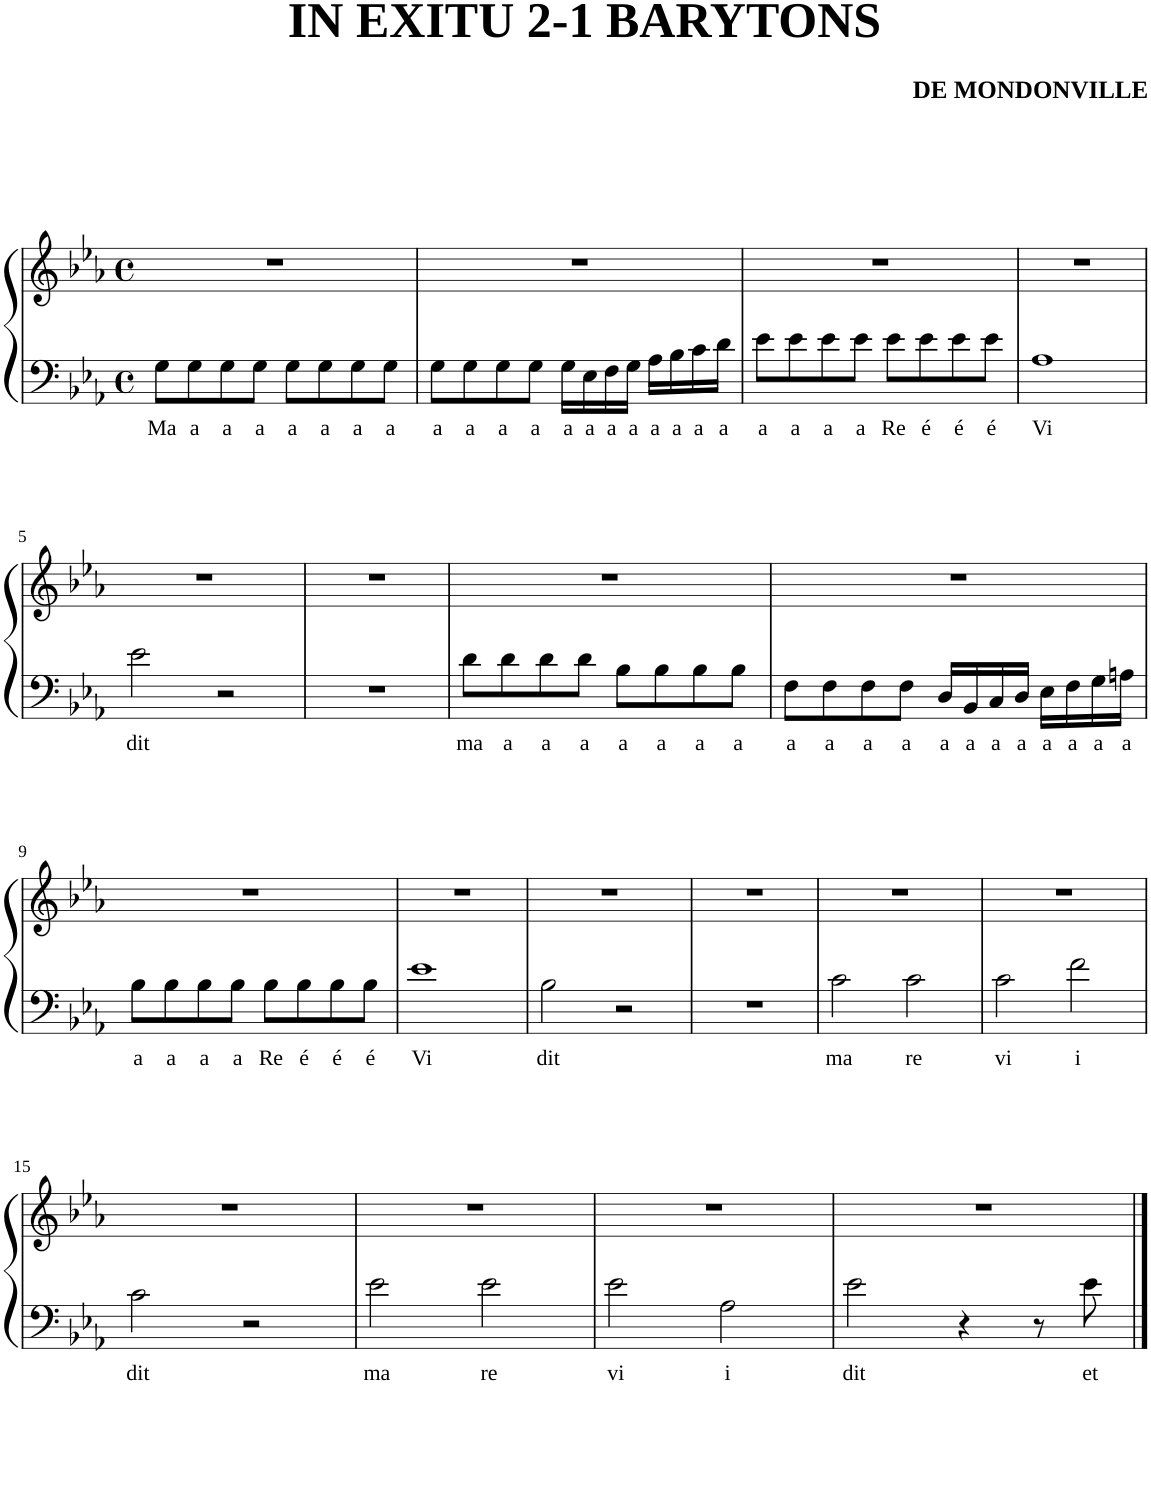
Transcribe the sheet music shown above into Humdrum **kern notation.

**kern	**text	**kern
*part1	*part1	*part1
*staff2	*staff2	*staff1
*I"Piano	*	*
*I'Pno	*	*
*clefF4	*	*clefG2
*k[b-e-a-]	*	*k[b-e-a-]
*E-:	*	*E-:
*M4/4	*	*M4/4
*met(c)	*	*met(c)
=1	=1	=1
!	!LO:LY:b	!
8G\L	Ma	1r
!	!LO:LY:b	!
8G\	a	.
!	!LO:LY:b	!
8G\	a	.
!	!LO:LY:b	!
8G\J	a	.
!	!LO:LY:b	!
8G\L	a	.
!	!LO:LY:b	!
8G\	a	.
!	!LO:LY:b	!
8G\	a	.
!	!LO:LY:b	!
8G\J	a	.
=2	=2	=2
!	!LO:LY:b	!
8G\L	a	1r
!	!LO:LY:b	!
8G\	a	.
!	!LO:LY:b	!
8G\	a	.
!	!LO:LY:b	!
8G\J	a	.
!	!LO:LY:b	!
16G\LL	a	.
!	!LO:LY:b	!
16E-\	a	.
!	!LO:LY:b	!
16F\	a	.
!	!LO:LY:b	!
16G\JJ	a	.
!	!LO:LY:b	!
16A-\LL	a	.
!	!LO:LY:b	!
16B-\	a	.
!	!LO:LY:b	!
16c\	a	.
!	!LO:LY:b	!
16d\JJ	a	.
=3	=3	=3
!	!LO:LY:b	!
8e-\L	a	1r
!	!LO:LY:b	!
8e-\	a	.
!	!LO:LY:b	!
8e-\	a	.
!	!LO:LY:b	!
8e-\J	a	.
!	!LO:LY:b	!
8e-\L	Re	.
!	!LO:LY:b	!
8e-\	é	.
!	!LO:LY:b	!
8e-\	é	.
!	!LO:LY:b	!
8e-\J	é	.
=4	=4	=4
!	!LO:LY:b	!
1A-	Vi	1r
!!LO:LB:g=z
=5	=5	=5
!	!LO:LY:b	!
2e-\	dit	1r
2r	.	.
=6	=6	=6
1r	.	1r
=7	=7	=7
!	!LO:LY:b	!
8d\L	ma	1r
!	!LO:LY:b	!
8d\	a	.
!	!LO:LY:b	!
8d\	a	.
!	!LO:LY:b	!
8d\J	a	.
!	!LO:LY:b	!
8B-\L	a	.
!	!LO:LY:b	!
8B-\	a	.
!	!LO:LY:b	!
8B-\	a	.
!	!LO:LY:b	!
8B-\J	a	.
=8	=8	=8
!	!LO:LY:b	!
8F\L	a	1r
!	!LO:LY:b	!
8F\	a	.
!	!LO:LY:b	!
8F\	a	.
!	!LO:LY:b	!
8F\J	a	.
!	!LO:LY:b	!
16D/LL	a	.
!	!LO:LY:b	!
16BB-/	a	.
!	!LO:LY:b	!
16C/	a	.
!	!LO:LY:b	!
16D/JJ	a	.
!	!LO:LY:b	!
16E-\LL	a	.
!	!LO:LY:b	!
16F\	a	.
!	!LO:LY:b	!
16G\	a	.
!	!LO:LY:b	!
16An\JJ	a	.
!!LO:LB:g=z
=9	=9	=9
!	!LO:LY:b	!
8B-\L	a	1r
!	!LO:LY:b	!
8B-\	a	.
!	!LO:LY:b	!
8B-\	a	.
!	!LO:LY:b	!
8B-\J	a	.
!	!LO:LY:b	!
8B-\L	Re	.
!	!LO:LY:b	!
8B-\	é	.
!	!LO:LY:b	!
8B-\	é	.
!	!LO:LY:b	!
8B-\J	é	.
=10	=10	=10
!	!LO:LY:b	!
1e-	Vi	1r
=11	=11	=11
!	!LO:LY:b	!
2B-\	dit	1r
2r	.	.
=12	=12	=12
1r	.	1r
=13	=13	=13
!	!LO:LY:b	!
2c\	ma	1r
!	!LO:LY:b	!
2c\	re	.
=14	=14	=14
!	!LO:LY:b	!
2c\	vi	1r
!	!LO:LY:b	!
2f\	i	.
!!LO:LB:g=z
=15	=15	=15
!	!LO:LY:b	!
2c\	dit	1r
2r	.	.
=16	=16	=16
!	!LO:LY:b	!
2e-\	ma	1r
!	!LO:LY:b	!
2e-\	re	.
=17	=17	=17
!	!LO:LY:b	!
2e-\	vi	1r
!	!LO:LY:b	!
2A-\	i	.
=18	=18	=18
!	!LO:LY:b	!
2e-\	dit	1r
4r	.	.
8r	.	.
!	!LO:LY:b	!
8e-\	et	.
==	==	==
*-	*-	*-
